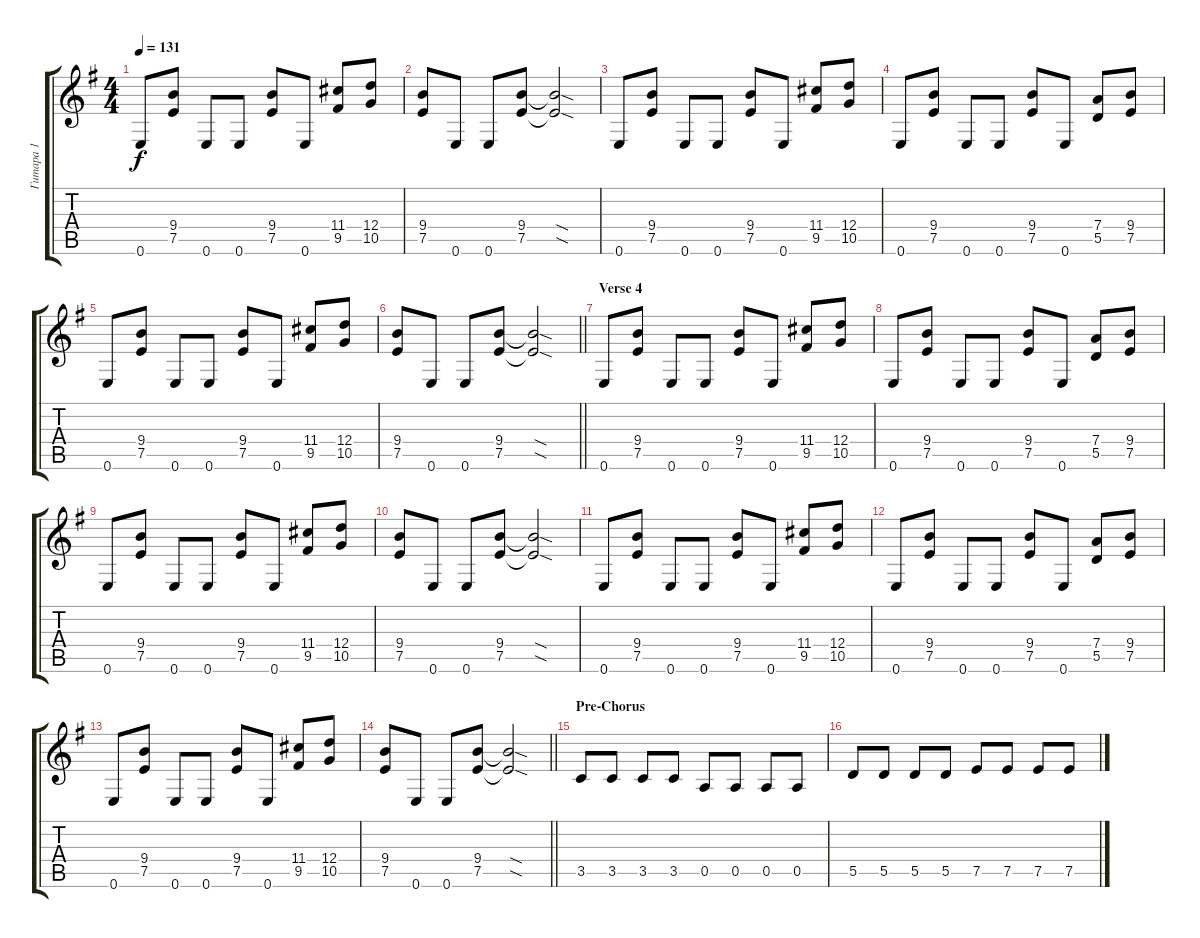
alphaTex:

\track ("Гитара 1" "Гитара 1") {instrument distortionguitar}
\staff {score tabs}
\tuning (E4 B3 G3 D3 A2 E2) {hide}
\ts (4 4)
\tempo 131
\clef g2
\ks eminor
0.6.8{dy f} (9.4 7.5).8 0.6.8 0.6.8 (9.4 7.5).8 0.6.8 (11.4 9.5).8 (12.4 10.5).8 |
(9.4 7.5).8 0.6.8 0.6.8 (9.4 7.5).8 (9.4{sod t} 7.5{sod t}).2 |
0.6.8 (9.4 7.5).8 0.6.8 0.6.8 (9.4 7.5).8 0.6.8 (11.4 9.5).8 (12.4 10.5).8 |
0.6.8 (9.4 7.5).8 0.6.8 0.6.8 (9.4 7.5).8 0.6.8 (7.4 5.5).8 (9.4 7.5).8 |
0.6.8 (9.4 7.5).8 0.6.8 0.6.8 (9.4 7.5).8 0.6.8 (11.4 9.5).8 (12.4 10.5).8 |
\barLineRight lightlight
(9.4 7.5).8 0.6.8 0.6.8 (9.4 7.5).8 (9.4{sod t} 7.5{sod t}).2 |
\section ("" "Verse 4")
0.6.8 (9.4 7.5).8 0.6.8 0.6.8 (9.4 7.5).8 0.6.8 (11.4 9.5).8 (12.4 10.5).8 |
0.6.8 (9.4 7.5).8 0.6.8 0.6.8 (9.4 7.5).8 0.6.8 (7.4 5.5).8 (9.4 7.5).8 |
0.6.8 (9.4 7.5).8 0.6.8 0.6.8 (9.4 7.5).8 0.6.8 (11.4 9.5).8 (12.4 10.5).8 |
(9.4 7.5).8 0.6.8 0.6.8 (9.4 7.5).8 (9.4{sod t} 7.5{sod t}).2 |
0.6.8 (9.4 7.5).8 0.6.8 0.6.8 (9.4 7.5).8 0.6.8 (11.4 9.5).8 (12.4 10.5).8 |
0.6.8 (9.4 7.5).8 0.6.8 0.6.8 (9.4 7.5).8 0.6.8 (7.4 5.5).8 (9.4 7.5).8 |
0.6.8 (9.4 7.5).8 0.6.8 0.6.8 (9.4 7.5).8 0.6.8 (11.4 9.5).8 (12.4 10.5).8 |
\barLineRight lightlight
(9.4 7.5).8 0.6.8 0.6.8 (9.4 7.5).8 (9.4{sod t} 7.5{sod t}).2 |
\section ("" "Pre-Chorus")
3.5.8 3.5.8 3.5.8 3.5.8 0.5.8 0.5.8 0.5.8 0.5.8 |
5.5.8 5.5.8 5.5.8 5.5.8 7.5.8 7.5.8 7.5.8 7.5.8
